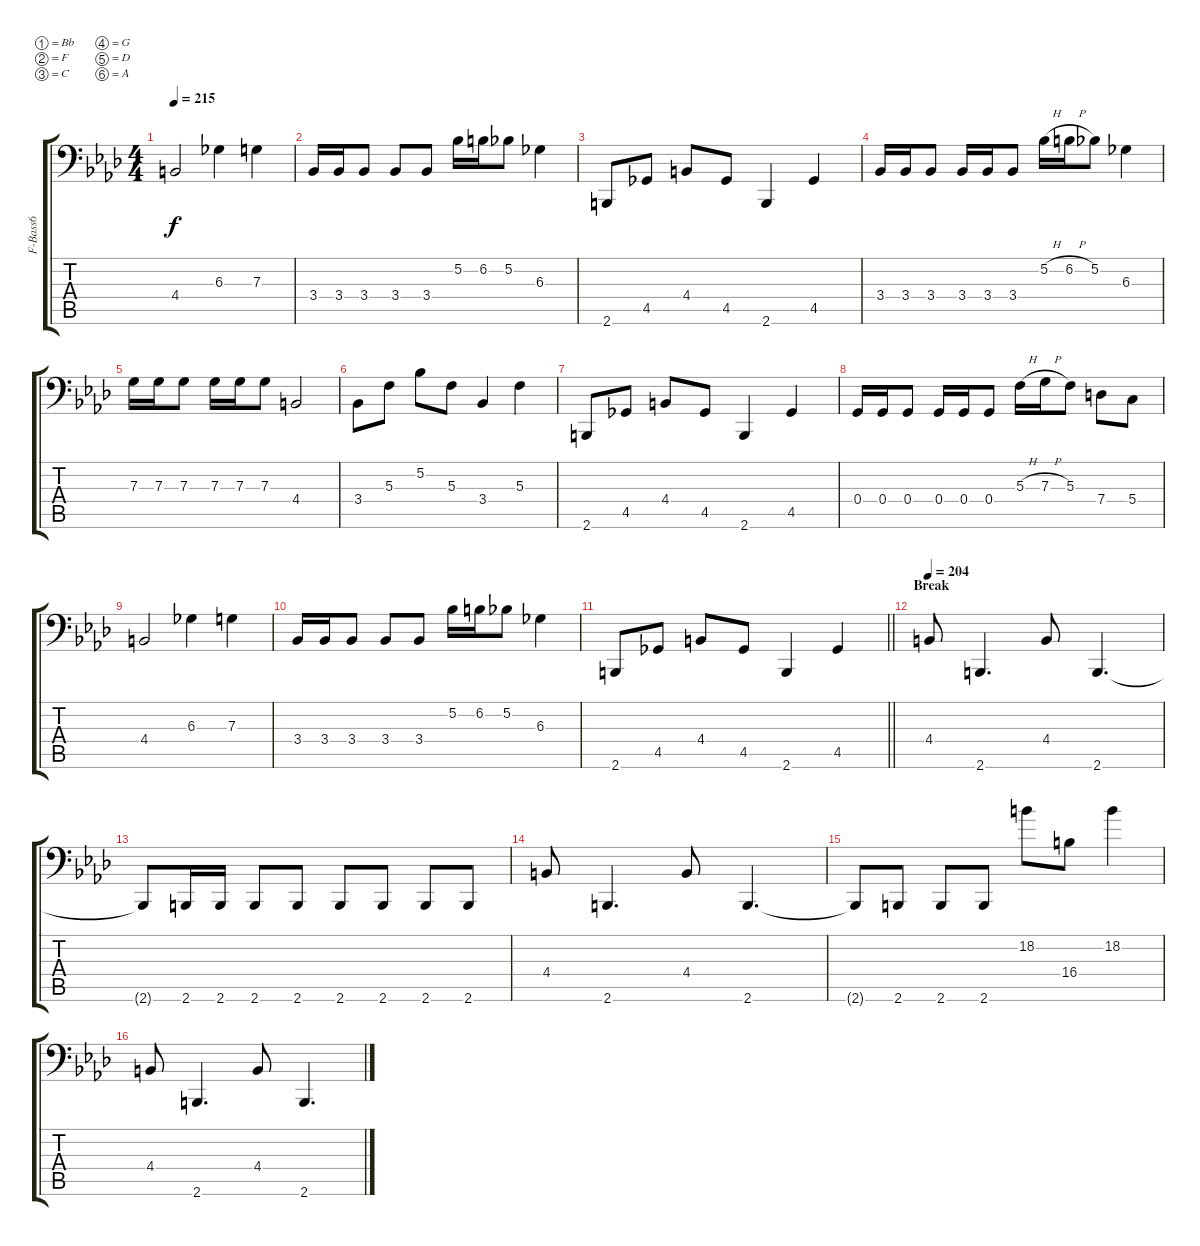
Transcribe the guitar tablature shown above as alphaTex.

\bracketExtendMode groupsimilarinstruments
\otherSystemsTrackNameOrientation horizontal
\track ("Dominic Lapointe" "F-Bass6") {instrument fretlessbass}
\staff {score tabs}
\tuning (Bb2 F2 C2 G1 D1 A0)
\ts (4 4)
\tempo 215
\clef f4
\ks ab
4.4{acc #}.2{dy f beam Up} 6.3{acc b}.4{beam Down} 7.3{acc forcenatural}.4{beam Down} |
3.4{acc forcenatural}.16{beam Up} 3.4{acc forcenatural}.16{beam Up} 3.4{acc forcenatural}.8{beam Up} 3.4{acc forcenatural}.8{beam Up} 3.4{acc forcenatural}.8{beam Up} 5.2{acc forcenatural}.16{beam Down} 6.2{acc #}.16{beam Down} 5.2{acc forcenatural}.8{beam Down} 6.3{acc b}.4{beam Down} |
2.6{acc #}.8{beam Up} 4.5{acc b}.8{beam Up} 4.4{acc #}.8{beam Up} 4.5{acc b}.8{beam Up} 2.6{acc #}.4{beam Up} 4.5{acc b}.4{beam Up} |
3.4{acc forcenatural}.16{beam Up} 3.4{acc forcenatural}.16{beam Up} 3.4{acc forcenatural}.8{beam Up} 3.4{acc forcenatural}.16{beam Up} 3.4{acc forcenatural}.16{beam Up} 3.4{acc forcenatural}.8{beam Up} 5.2{h acc forcenatural}.16{beam Down} 6.2{h acc #}.16{beam Down} 5.2{acc forcenatural}.8{beam Down} 6.3{acc b}.4{beam Down} |
7.3{acc forcenatural}.16{beam Down} 7.3{acc forcenatural}.16{beam Down} 7.3{acc forcenatural}.8{beam Down} 7.3{acc forcenatural}.16{beam Down} 7.3{acc forcenatural}.16{beam Down} 7.3{acc forcenatural}.8{beam Down} 4.4{acc #}.2{beam Up} |
3.4{acc forcenatural}.8{beam Down} 5.3{acc forcenatural}.8{beam Down} 5.2{acc forcenatural}.8{beam Down} 5.3{acc forcenatural}.8{beam Down} 3.4{acc forcenatural}.4{beam Up} 5.3{acc forcenatural}.4{beam Down} |
2.6{acc #}.8{beam Up} 4.5{acc b}.8{beam Up} 4.4{acc #}.8{beam Up} 4.5{acc b}.8{beam Up} 2.6{acc #}.4{beam Up} 4.5{acc b}.4{beam Up} |
0.4{acc forcenatural}.16{beam Up} 0.4{acc forcenatural}.16{beam Up} 0.4{acc forcenatural}.8{beam Up} 0.4{acc forcenatural}.16{beam Up} 0.4{acc forcenatural}.16{beam Up} 0.4{acc forcenatural}.8{beam Up} 5.3{h acc forcenatural}.16{beam Down} 7.3{h acc forcenatural}.16{beam Down} 5.3{acc forcenatural}.8{beam Down} 7.4{acc forcenatural}.8{beam Down} 5.4{acc forcenatural}.8{beam Down} |
4.4{acc #}.2{beam Up} 6.3{acc b}.4{beam Down} 7.3{acc forcenatural}.4{beam Down} |
3.4{acc forcenatural}.16{beam Up} 3.4{acc forcenatural}.16{beam Up} 3.4{acc forcenatural}.8{beam Up} 3.4{acc forcenatural}.8{beam Up} 3.4{acc forcenatural}.8{beam Up} 5.2{acc forcenatural}.16{beam Down} 6.2{acc #}.16{beam Down} 5.2{acc forcenatural}.8{beam Down} 6.3{acc b}.4{beam Down} |
\barLineRight lightlight
2.6{acc #}.8{beam Up} 4.5{acc b}.8{beam Up} 4.4{acc #}.8{beam Up} 4.5{acc b}.8{beam Up} 2.6{acc #}.4{beam Up} 4.5{acc b}.4{beam Up} |
\section ("" "Break")
\tempo 204
4.4{acc #}.8{beam Up} 2.6{acc #}.4{d beam Up} 4.4{acc #}.8{beam Up} 2.6{acc #}.4{d beam Up} |
2.6{t acc #}.8{beam Up} 2.6{acc #}.16{beam Up} 2.6{acc #}.16{beam Up} 2.6{acc #}.8{beam Up} 2.6{acc #}.8{beam Up} 2.6{acc #}.8{beam Up} 2.6{acc #}.8{beam Up} 2.6{acc #}.8{beam Up} 2.6{acc #}.8{beam Up} |
4.4{acc #}.8{beam Up} 2.6{acc #}.4{d beam Up} 4.4{acc #}.8{beam Up} 2.6{acc #}.4{d beam Up} |
2.6{t acc #}.8{beam Up} 2.6{acc #}.8{beam Up} 2.6{acc #}.8{beam Up} 2.6{acc #}.8{beam Up} 18.2{acc #}.8{beam Down} 16.4{acc #}.8{beam Down} 18.2{acc #}.4{beam Down} |
4.4{acc #}.8{beam Up} 2.6{acc #}.4{d beam Up} 4.4{acc #}.8{beam Up} 2.6{acc #}.4{d beam Up}
